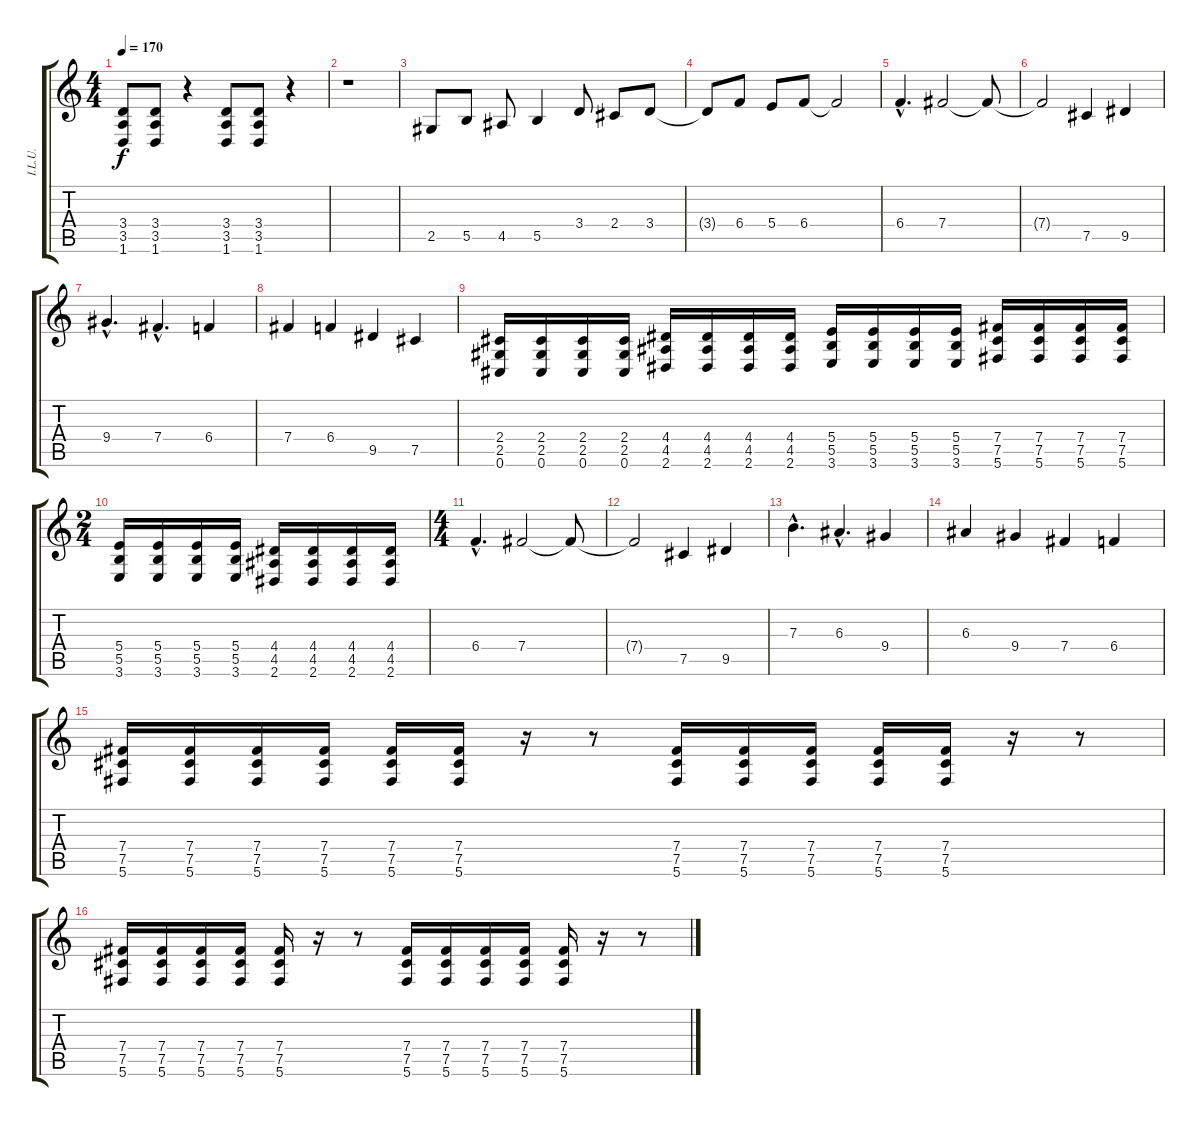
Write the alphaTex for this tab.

\track ("I.L.U." "I.L.U.") {instrument distortionguitar}
\staff {score tabs}
\tuning (Db4 Ab3 E3 B2 Gb2 Db2) {hide}
\ts (4 4)
\tempo 170
\clef g2
\ks c
(3.4 3.5 1.6).8{dy f} (3.4 3.5 1.6).8 r.4 (3.4 3.5 1.6).8 (3.4 3.5 1.6).8 r.4 |
r.1 |
2.5.8 5.5.8 4.5.8 5.5.4 3.4.8 2.4.8 3.4.8 |
3.4{t}.8 6.4.8 5.4.8 6.4.8 6.4{t}.2 |
6.4{hac}.4{d} 7.4.2 7.4{t}.8 |
7.4{t}.2 7.5.4 9.5.4 |
9.4{hac}.4{d} 7.4{hac}.4{d} 6.4.4 |
7.4.4 6.4.4 9.5.4 7.5.4 |
(2.4 2.5 0.6).16 (2.4 2.5 0.6).16 (2.4 2.5 0.6).16 (2.4 2.5 0.6).16 (4.4 4.5 2.6).16 (4.4 4.5 2.6).16 (4.4 4.5 2.6).16 (4.4 4.5 2.6).16 (5.4 5.5 3.6).16 (5.4 5.5 3.6).16 (5.4 5.5 3.6).16 (5.4 5.5 3.6).16 (7.4 7.5 5.6).16 (7.4 7.5 5.6).16 (7.4 7.5 5.6).16 (7.4 7.5 5.6).16 |
\ts (2 4)
(5.4 5.5 3.6).16 (5.4 5.5 3.6).16 (5.4 5.5 3.6).16 (5.4 5.5 3.6).16 (4.4 4.5 2.6).16 (4.4 4.5 2.6).16 (4.4 4.5 2.6).16 (4.4 4.5 2.6).16 |
\ts (4 4)
6.4{hac}.4{d} 7.4.2 7.4{t}.8 |
7.4{t}.2 7.5.4 9.5.4 |
7.3{hac}.4{d} 6.3{hac}.4{d} 9.4.4 |
6.3.4 9.4.4 7.4.4 6.4.4 |
(7.4 7.5 5.6).16{volume 0} (7.4 7.5 5.6).16 (7.4 7.5 5.6).16 (7.4 7.5 5.6).16 (7.4 7.5 5.6).16 (7.4 7.5 5.6).16 r.16 r.8 (7.4 7.5 5.6).16 (7.4 7.5 5.6).16 (7.4 7.5 5.6).16 (7.4 7.5 5.6).16 (7.4 7.5 5.6).16 r.16 r.8 |
(7.4 7.5 5.6).16 (7.4 7.5 5.6).16 (7.4 7.5 5.6).16 (7.4 7.5 5.6).16 (7.4 7.5 5.6).16 r.16 r.8 (7.4 7.5 5.6).16 (7.4 7.5 5.6).16 (7.4 7.5 5.6).16 (7.4 7.5 5.6).16 (7.4 7.5 5.6).16 r.16 r.8
